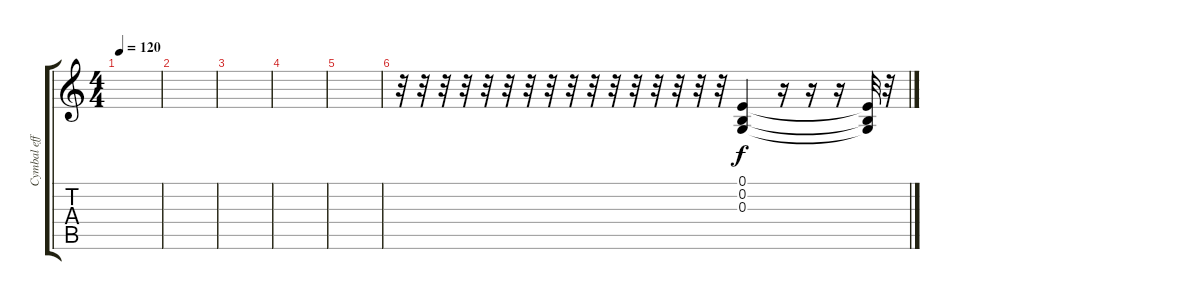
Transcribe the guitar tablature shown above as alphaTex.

\track ("Cymbal effect" "Cymbal eff") {instrument reversecymbal}
\staff {score tabs}
\tuning (E4 B3 G3 D3 A2 E2) {hide}
\ts (4 4)
\tempo 120
\clef g2
\ks c
|
|
|
|
|
r.32 r.32 r.32 r.32 r.32 r.32 r.32 r.32 r.32 r.32 r.32 r.32 r.32 r.32 r.32 r.32 (0.1 0.2 0.3).4 r.16 r.16 r.16 (0.1{t} 0.2{t} 0.3{t}).32 r.32
